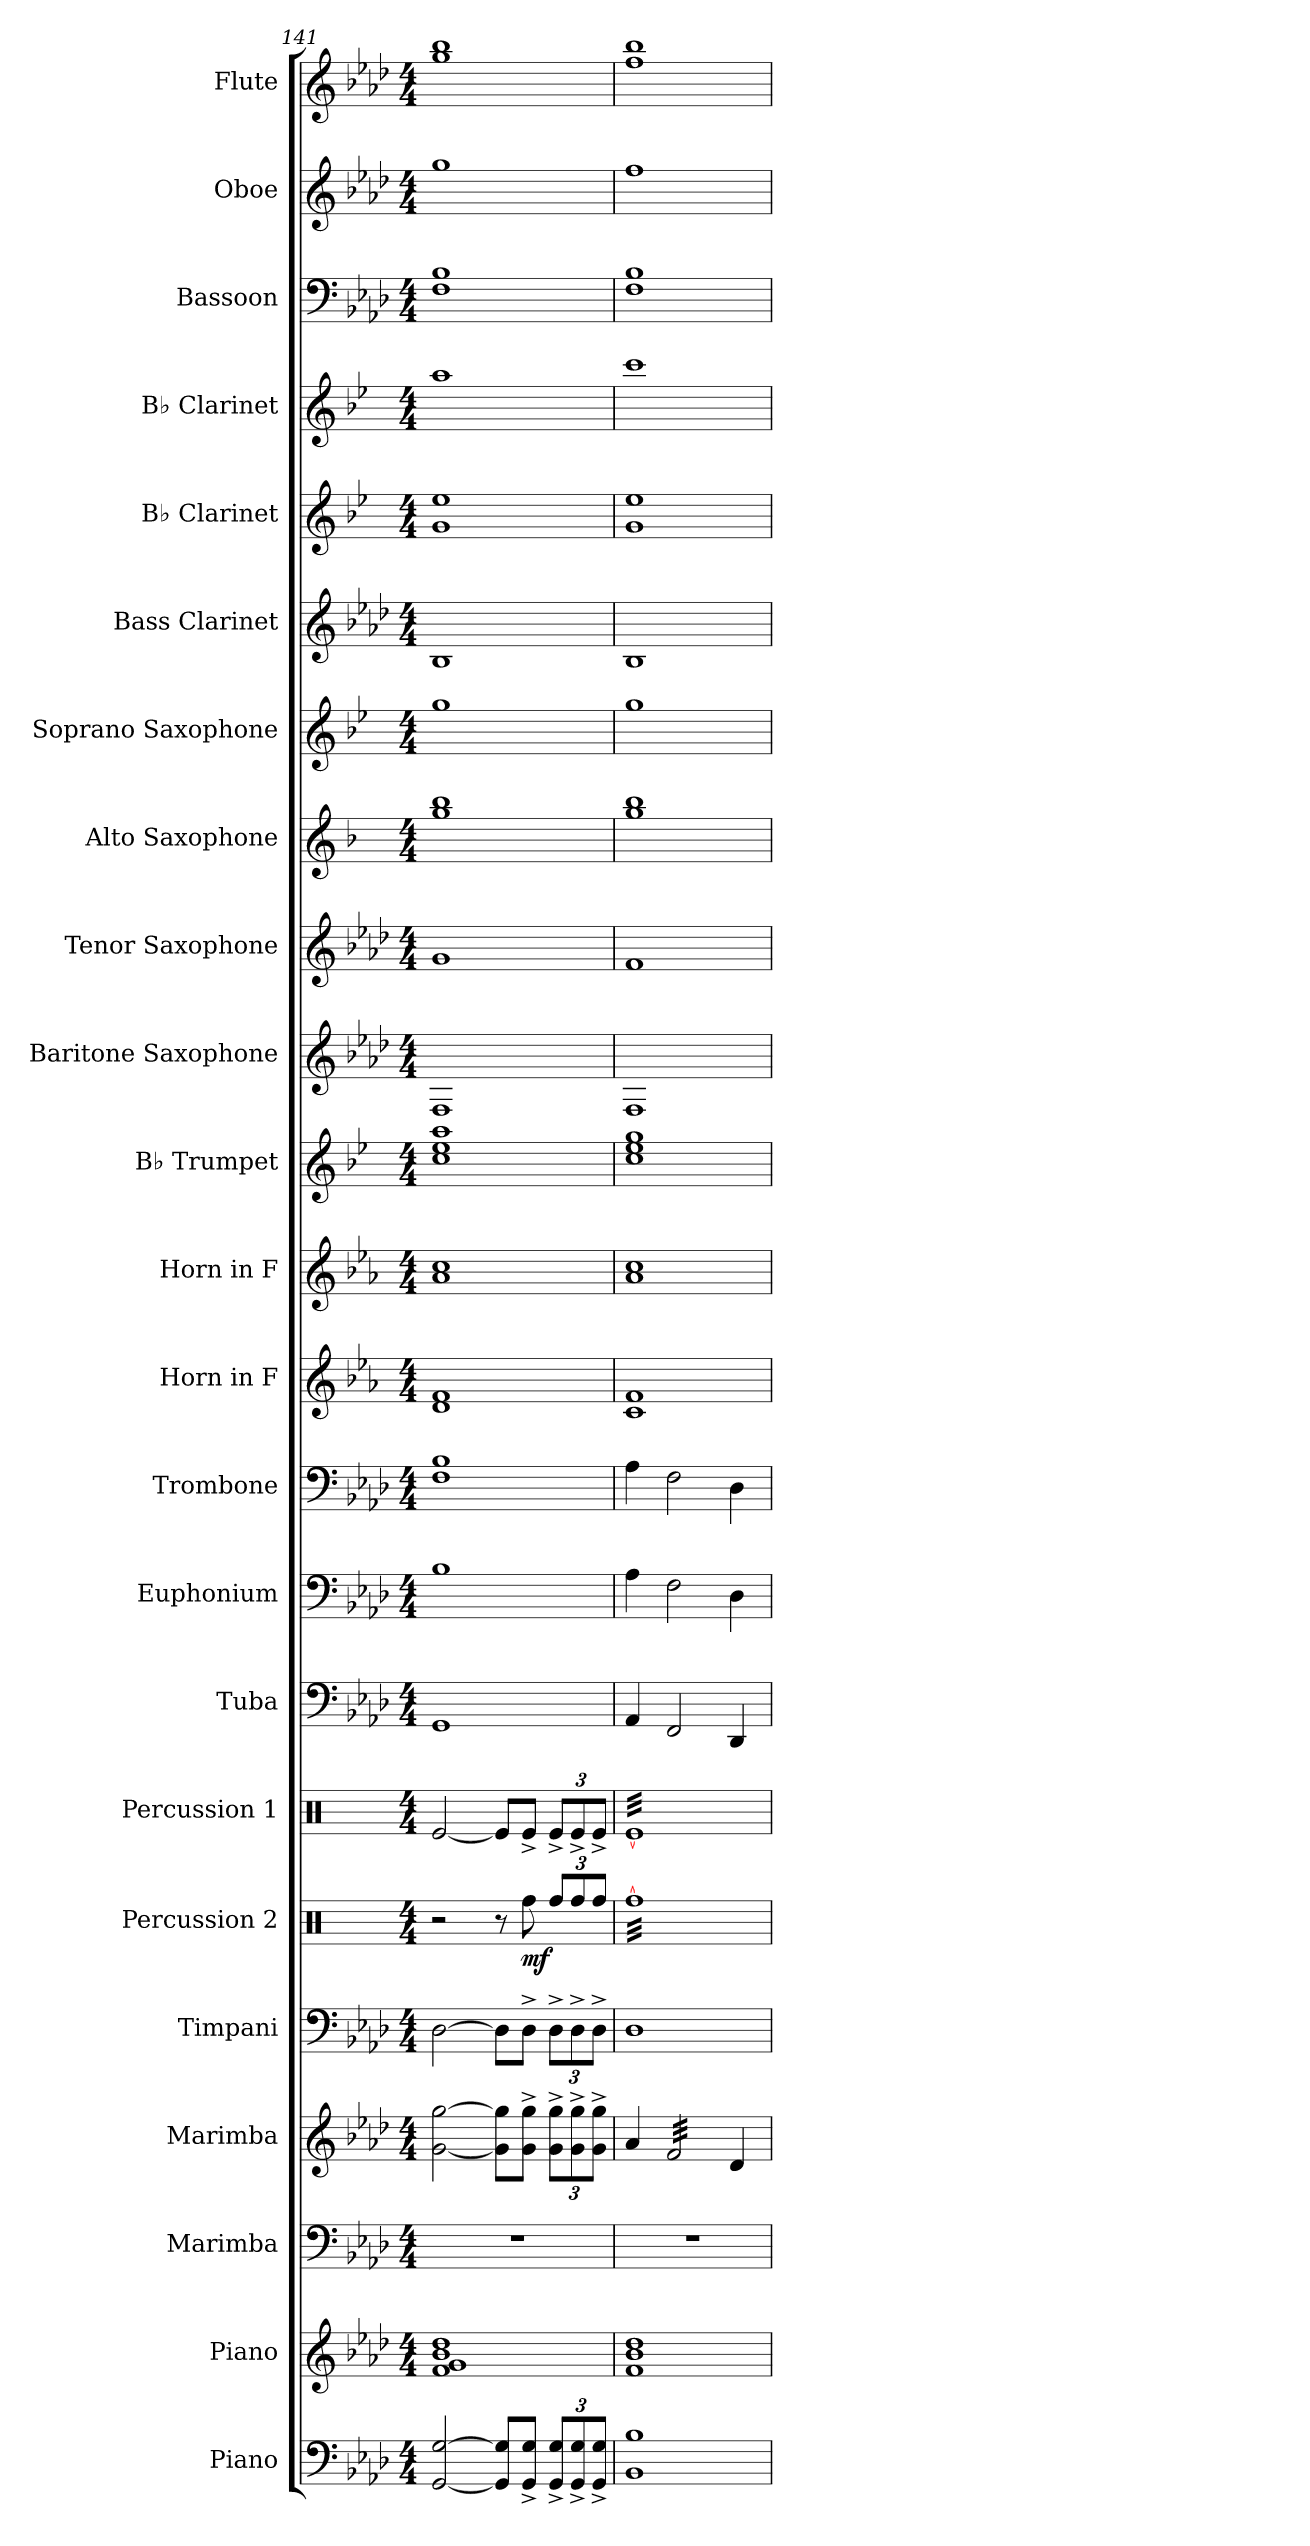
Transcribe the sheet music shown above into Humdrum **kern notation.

**kern	**kern	**kern	**kern	**kern	**kern	**dynam	**kern	**kern	**kern	**kern	**kern	**kern	**kern	**kern	**kern	**kern	**kern	**kern	**kern	**kern	**kern	**kern	**kern
*part23	*part22	*part21	*part20	*part19	*part18	*part18	*part17	*part16	*part15	*part14	*part13	*part12	*part11	*part10	*part9	*part8	*part7	*part6	*part5	*part4	*part3	*part2	*part1
*staff23	*staff22	*staff21	*staff20	*staff19	*staff18	*staff18	*staff17	*staff16	*staff15	*staff14	*staff13	*staff12	*staff11	*staff10	*staff9	*staff8	*staff7	*staff6	*staff5	*staff4	*staff3	*staff2	*staff1
*I"Piano	*I"Piano	*I"Marimba	*I"Marimba	*I"Timpani	*I"Percussion 2	*	*I"Percussion 1	*I"Tuba	*I"Euphonium	*I"Trombone	*I"Horn in F	*I"Horn in F	*I"B♭ Trumpet	*I"Baritone Saxophone	*I"Tenor Saxophone	*I"Alto Saxophone	*I"Soprano Saxophone	*I"Bass Clarinet	*I"B♭ Clarinet	*I"B♭ Clarinet	*I"Bassoon	*I"Oboe	*I"Flute
*I'Pno.	*I'Pno.	*I'Mrm.	*I'Mrm.	*I'Timp.	*I'Pr. 2	*	*I'Pr. 1	*I'Tu.	*I'Eu.	*I'Trb.	*	*	*I'B♭ Tpt.	*I'Bar. Sax.	*I'T. Sax.	*I'A. Sax.	*I'S. Sax.	*I'B. Cl.	*I'B♭ Cl.	*I'B♭ Cl.	*I'Bsn.	*I'Ob.	*I'Fl.
*clefF4	*clefG2	*clefF4	*clefG2	*clefF4	*clefX	*	*clefX	*clefF4	*clefF4	*clefF4	*clefG2	*clefG2	*clefG2	*clefG2	*clefG2	*clefG2	*clefG2	*clefG2	*clefG2	*clefG2	*clefF4	*clefG2	*clefG2
*	*	*	*	*	*	*	*	*	*	*	*ITrd4c7	*ITrd4c7	*ITrd1c2	*ITrd12c21	*ITrd8c14	*ITrd5c9	*ITrd1c2	*ITrd8c14	*ITrd1c2	*ITrd1c2	*	*	*
*k[b-e-a-d-]	*k[b-e-a-d-]	*k[b-e-a-d-]	*k[b-e-a-d-]	*k[b-e-a-d-]	*k[]	*	*k[]	*k[b-e-a-d-]	*k[b-e-a-d-]	*k[b-e-a-d-]	*k[b-e-a-d-]	*k[b-e-a-d-]	*k[b-e-a-d-]	*k[b-e-a-d-]	*k[b-e-a-d-]	*k[b-e-a-d-]	*k[b-e-a-d-]	*k[b-e-a-d-]	*k[b-e-a-d-]	*k[b-e-a-d-]	*k[b-e-a-d-]	*k[b-e-a-d-]	*k[b-e-a-d-]
*M4/4	*M4/4	*M4/4	*M4/4	*M4/4	*M4/4	*	*M4/4	*M4/4	*M4/4	*M4/4	*M4/4	*M4/4	*M4/4	*M4/4	*M4/4	*M4/4	*M4/4	*M4/4	*M4/4	*M4/4	*M4/4	*M4/4	*M4/4
=141	=141	=141	=141	=141	=141	=141	=141	=141	=141	=141	=141	=141	=141	=141	=141	=141	=141	=141	=141	=141	=141	=141	=141
[2GG/ [2G/	1f 1g 1b- 1dd-	1r	[2g\ [2gg\	[2D-\	2r	.	[2Re/	1GG	1B-	1F 1B-	1G 1B-	1d- 1f	1b- 1dd- 1gg	1FF	1G	1b- 1dd-	1ff	1BB-	1f 1dd-	1gg	1F 1B-	1gg	1gg 1bb-
8GG/] 8G/]L	.	.	8g\] 8gg\]L	8D-\L]	8r	.	8Re/L]	.	.	.	.	.	.	.	.	.	.	.	.	.	.	.	.
!	!	!	!	!	!	!LO:DY:b	!	!	!	!	!	!	!	!	!	!	!	!	!	!	!	!	!
8GG/^ 8G/^J	.	.	8g\^ 8gg\^J	8D-^\J	8Rff\	mf	8Re^/J	.	.	.	.	.	.	.	.	.	.	.	.	.	.	.	.
*Xbrackettup	*	*	*Xbrackettup	*Xbrackettup	*Xbrackettup	*	*Xbrackettup	*	*	*	*	*	*	*	*	*	*	*	*	*	*	*	*
12GG/^ 12G/^L	.	.	12g\^ 12gg\^L	12D-^\L	12Rff/L	.	12Re^/L	.	.	.	.	.	.	.	.	.	.	.	.	.	.	.	.
12GG/^ 12G/^	.	.	12g\^ 12gg\^	12D-^\	12Rff/	.	12Re^/	.	.	.	.	.	.	.	.	.	.	.	.	.	.	.	.
12GG/^ 12G/^J	.	.	12g\^ 12gg\^J	12D-^\J	12Rff/J	.	12Re^/J	.	.	.	.	.	.	.	.	.	.	.	.	.	.	.	.
=142	=142	=142	=142	=142	=142	=142	=142	=142	=142	=142	=142	=142	=142	=142	=142	=142	=142	=142	=142	=142	=142	=142	=142
*	*	*	*	*	*tremolo	*	*	*	*	*	*	*	*	*	*	*	*	*	*	*	*	*	*
*	*	*	*	*	*	*	*tremolo	*	*	*	*	*	*	*	*	*	*	*	*	*	*	*	*
1BB- 1B-	1f 1b- 1dd-	1r	4a-/	1D-	[32RffLLL	.	[32ReLLL	4AA-/	4A-\	4A-\	1F 1B-	1d- 1f	1b- 1dd- 1ff	1FF	1F	1b- 1dd-	1ff	1BB-	1f 1dd-	1bb-	1F 1B-	1ff	1ff 1bb-
.	.	.	.	.	32Rff	.	32Re	.	.	.	.	.	.	.	.	.	.	.	.	.	.	.	.
.	.	.	.	.	32Rff	.	32Re	.	.	.	.	.	.	.	.	.	.	.	.	.	.	.	.
.	.	.	.	.	32Rff	.	32Re	.	.	.	.	.	.	.	.	.	.	.	.	.	.	.	.
.	.	.	.	.	32Rff	.	32Re	.	.	.	.	.	.	.	.	.	.	.	.	.	.	.	.
.	.	.	.	.	32Rff	.	32Re	.	.	.	.	.	.	.	.	.	.	.	.	.	.	.	.
.	.	.	.	.	32Rff	.	32Re	.	.	.	.	.	.	.	.	.	.	.	.	.	.	.	.
.	.	.	.	.	32Rff	.	32Re	.	.	.	.	.	.	.	.	.	.	.	.	.	.	.	.
*	*	*	*tremolo	*	*	*	*	*	*	*	*	*	*	*	*	*	*	*	*	*	*	*	*
.	.	.	32f/LLL	.	32Rff	.	32Re	2FF/	2F\	2F\	.	.	.	.	.	.	.	.	.	.	.	.	.
.	.	.	32f/	.	32Rff	.	32Re	.	.	.	.	.	.	.	.	.	.	.	.	.	.	.	.
.	.	.	32f/	.	32Rff	.	32Re	.	.	.	.	.	.	.	.	.	.	.	.	.	.	.	.
.	.	.	32f/	.	32Rff	.	32Re	.	.	.	.	.	.	.	.	.	.	.	.	.	.	.	.
.	.	.	32f/	.	32Rff	.	32Re	.	.	.	.	.	.	.	.	.	.	.	.	.	.	.	.
.	.	.	32f/	.	32Rff	.	32Re	.	.	.	.	.	.	.	.	.	.	.	.	.	.	.	.
.	.	.	32f/	.	32Rff	.	32Re	.	.	.	.	.	.	.	.	.	.	.	.	.	.	.	.
.	.	.	32f/	.	32Rff	.	32Re	.	.	.	.	.	.	.	.	.	.	.	.	.	.	.	.
.	.	.	32f/	.	32Rff	.	32Re	.	.	.	.	.	.	.	.	.	.	.	.	.	.	.	.
.	.	.	32f/	.	32Rff	.	32Re	.	.	.	.	.	.	.	.	.	.	.	.	.	.	.	.
.	.	.	32f/	.	32Rff	.	32Re	.	.	.	.	.	.	.	.	.	.	.	.	.	.	.	.
.	.	.	32f/	.	32Rff	.	32Re	.	.	.	.	.	.	.	.	.	.	.	.	.	.	.	.
.	.	.	32f/	.	32Rff	.	32Re	.	.	.	.	.	.	.	.	.	.	.	.	.	.	.	.
.	.	.	32f/	.	32Rff	.	32Re	.	.	.	.	.	.	.	.	.	.	.	.	.	.	.	.
.	.	.	32f/	.	32Rff	.	32Re	.	.	.	.	.	.	.	.	.	.	.	.	.	.	.	.
.	.	.	32f/JJJ	.	32Rff	.	32Re	.	.	.	.	.	.	.	.	.	.	.	.	.	.	.	.
*	*	*	*Xtremolo	*	*	*	*	*	*	*	*	*	*	*	*	*	*	*	*	*	*	*	*
.	.	.	4d-/	.	32Rff	.	32Re	4DD-/	4D-\	4D-\	.	.	.	.	.	.	.	.	.	.	.	.	.
.	.	.	.	.	32Rff	.	32Re	.	.	.	.	.	.	.	.	.	.	.	.	.	.	.	.
.	.	.	.	.	32Rff	.	32Re	.	.	.	.	.	.	.	.	.	.	.	.	.	.	.	.
.	.	.	.	.	32Rff	.	32Re	.	.	.	.	.	.	.	.	.	.	.	.	.	.	.	.
.	.	.	.	.	32Rff	.	32Re	.	.	.	.	.	.	.	.	.	.	.	.	.	.	.	.
.	.	.	.	.	32Rff	.	32Re	.	.	.	.	.	.	.	.	.	.	.	.	.	.	.	.
.	.	.	.	.	32Rff	.	32Re	.	.	.	.	.	.	.	.	.	.	.	.	.	.	.	.
.	.	.	.	.	32RffJJJ	.	32ReJJJ	.	.	.	.	.	.	.	.	.	.	.	.	.	.	.	.
*	*	*	*	*	*	*	*Xtremolo	*	*	*	*	*	*	*	*	*	*	*	*	*	*	*	*
*	*	*	*	*	*Xtremolo	*	*	*	*	*	*	*	*	*	*	*	*	*	*	*	*	*	*
=	=	=	=	=	=	=	=	=	=	=	=	=	=	=	=	=	=	=	=	=	=	=	=
*-	*-	*-	*-	*-	*-	*-	*-	*-	*-	*-	*-	*-	*-	*-	*-	*-	*-	*-	*-	*-	*-	*-	*-
